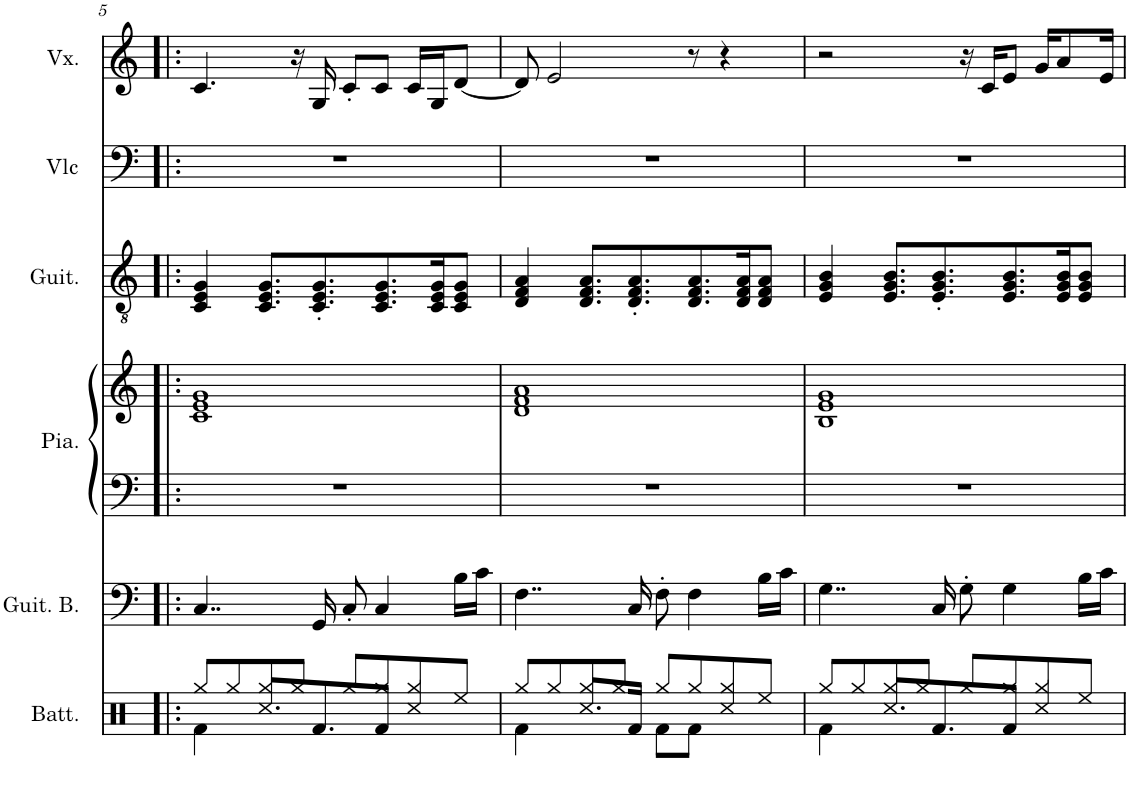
**kern	**kern	**kern	**kern	**kern	**kern	**kern
*part6	*part5	*part4	*part4	*part3	*part2	*part1
*staff7	*staff6	*staff5	*staff4	*staff3	*staff2	*staff1
*I"Batterie	*I"Guitare basse	*I"Piano	*	*I"Guitare classique	*I"Violoncelle	*I"Voix
*I'Batt.	*I'Guit. B.	*I'Pia.	*	*I'Guit.	*I'Vlc	*I'Vx.
!!LO:PB:g=z
*clefX	*clefF4	*clefF4	*clefG2	*clefGv2	*clefF4	*clefG2
*	*Trd7c12	*	*	*	*	*
*k[]	*k[]	*k[]	*k[]	*k[]	*k[]	*k[]
*M4/4	*M4/4	*M4/4	*M4/4	*M4/4	*M4/4	*M4/4
=5!|:	=5!|:	=5!|:	=5!|:	=5!|:	=5!|:	=5!|:
*^	*	*	*	*	*	*
8Rgg/L	4Rf\	4..C/	1r	1c 1e 1g	4C/ 4E/ 4G/	1r	4.c/
8Rgg/	.	.	.	.	.	.	.
8Rgg/	8.Rcc/L	.	.	.	8.C/ 8.E/ 8.G/L	.	.
8Rgg/J	.	.	.	.	.	.	16r
.	8.Rf/	16GG/	.	.	8.C/' 8.E/' 8.G/'	.	16G/
8Rgg/L	.	8C'/	.	.	.	.	8c'/L
8Rgg/	8Rf/J	4C/	.	.	8.C/ 8.E/ 8.G/	.	8c/J
8Rgg/	4Rcc/	.	.	.	.	.	16c/LL
.	.	.	.	.	16C/ 16E/ 16G/K	.	16G/J
8Ree/J	.	16B\LL	.	.	8C/ 8E/ 8G/J	.	[8d/J
.	.	16c\JJ	.	.	.	.	.
=6	=6	=6	=6	=6	=6	=6	=6
8Rgg/L	4Rf\	4..F\	1r	1d 1f 1a	4D/ 4F/ 4A/	1r	8d/]
8Rgg/	.	.	.	.	.	.	2e/
8Rgg/	8.Rcc/L	.	.	.	8.D/ 8.F/ 8.A/L	.	.
8Rgg/J	.	.	.	.	.	.	.
.	16Rf/Jk	16C/	.	.	8.D/' 8.F/' 8.A/'	.	.
8Rgg/L	8Rf\L	8F'\	.	.	.	.	.
8Rgg/	8Rf\J	4F\	.	.	8.D/ 8.F/ 8.A/	.	8r
8Rgg/	4Rcc/	.	.	.	.	.	4r
.	.	.	.	.	16D/ 16F/ 16A/K	.	.
8Ree/J	.	16B\LL	.	.	8D/ 8F/ 8A/J	.	.
.	.	16c\JJ	.	.	.	.	.
=7	=7	=7	=7	=7	=7	=7	=7
8Rgg/L	4Rf\	4..G\	1r	1B 1e 1g	4E/ 4G/ 4B/	1r	2r
8Rgg/	.	.	.	.	.	.	.
8Rgg/	8.Rcc/L	.	.	.	8.E/ 8.G/ 8.B/L	.	.
8Rgg/J	.	.	.	.	.	.	.
.	8.Rf/	16C/	.	.	8.E/' 8.G/' 8.B/'	.	.
8Rgg/L	.	8G'\	.	.	.	.	16r
.	.	.	.	.	.	.	16c/KL
8Rgg/	8Rf/J	4G\	.	.	8.E/ 8.G/ 8.B/	.	8e/J
8Rgg/	4Rcc/	.	.	.	.	.	16g/KL
.	.	.	.	.	16E/ 16G/ 16B/K	.	8a/
8Ree/J	.	16B\LL	.	.	8E/ 8G/ 8B/J	.	.
.	.	16c\JJ	.	.	.	.	16e/Jk
*v	*v	*	*	*	*	*	*
=	=	=	=	=	=	=
*-	*-	*-	*-	*-	*-	*-
